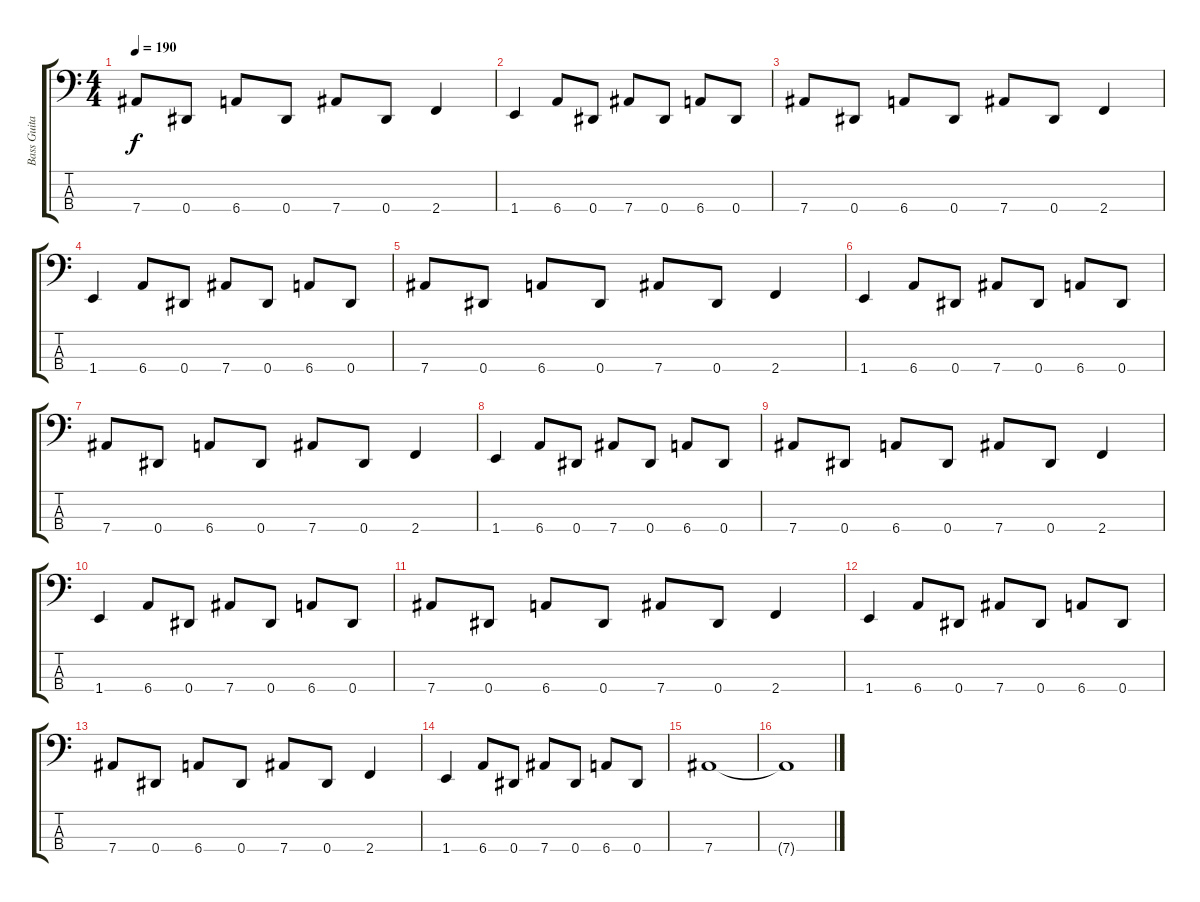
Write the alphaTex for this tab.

\track ("Bass Guitar" "Bass Guita") {instrument electricbassfinger}
\staff {score tabs}
\tuning (Gb2 Db2 Ab1 Eb1) {hide}
\ts (4 4)
\tempo 190
\clef f4
\ks c
7.4.8{dy f} 0.4.8 6.4.8 0.4.8 7.4.8 0.4.8 2.4.4 |
1.4.4 6.4.8 0.4.8 7.4.8 0.4.8 6.4.8 0.4.8 |
7.4.8 0.4.8 6.4.8 0.4.8 7.4.8 0.4.8 2.4.4 |
1.4.4 6.4.8 0.4.8 7.4.8 0.4.8 6.4.8 0.4.8 |
7.4.8 0.4.8 6.4.8 0.4.8 7.4.8 0.4.8 2.4.4 |
1.4.4 6.4.8 0.4.8 7.4.8 0.4.8 6.4.8 0.4.8 |
7.4.8 0.4.8 6.4.8 0.4.8 7.4.8 0.4.8 2.4.4 |
1.4.4 6.4.8 0.4.8 7.4.8 0.4.8 6.4.8 0.4.8 |
7.4.8 0.4.8 6.4.8 0.4.8 7.4.8 0.4.8 2.4.4 |
1.4.4 6.4.8 0.4.8 7.4.8 0.4.8 6.4.8 0.4.8 |
7.4.8 0.4.8 6.4.8 0.4.8 7.4.8 0.4.8 2.4.4 |
1.4.4 6.4.8 0.4.8 7.4.8 0.4.8 6.4.8 0.4.8 |
7.4.8 0.4.8 6.4.8 0.4.8 7.4.8 0.4.8 2.4.4 |
1.4.4 6.4.8 0.4.8 7.4.8 0.4.8 6.4.8 0.4.8 |
7.4.1 |
7.4{t}.1
